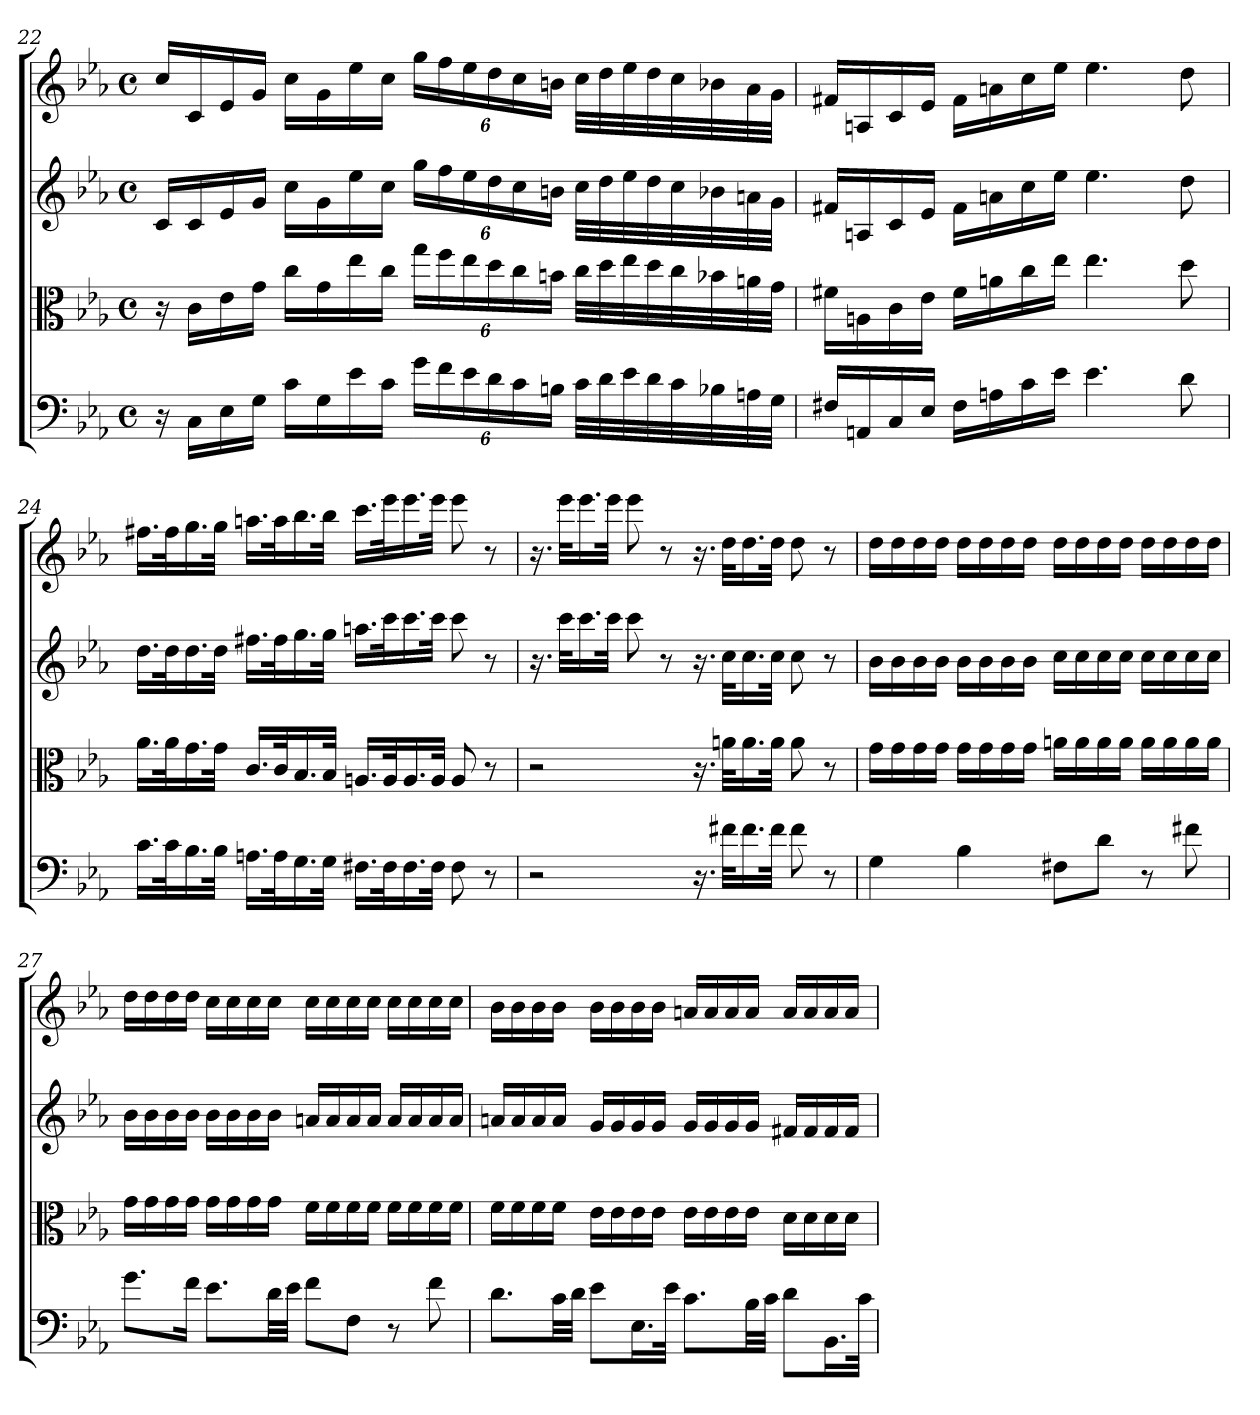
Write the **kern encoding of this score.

**kern	**kern	**kern	**kern
*part4	*part3	*part2	*part1
*staff4	*staff3	*staff2	*staff1
*clefF4	*clefC3	*clefG2	*clefG2
*k[b-e-a-]	*k[b-e-a-]	*k[b-e-a-]	*k[b-e-a-]
*c:	*c:	*c:	*c:
*M4/4	*M4/4	*M4/4	*M4/4
*met(c)	*met(c)	*met(c)	*met(c)
=22	=22	=22	=22
16r	16r	16c/LL	16cc/LL
16C\LL	16c\LL	16c/	16c/
16E-\	16e-\	16e-/	16e-/
16G\JJ	16g\JJ	16g/JJ	16g/JJ
16c\LL	16cc\LL	16cc\LL	16cc\LL
16G\	16g\	16g\	16g\
16e-\	16ee-\	16ee-\	16ee-\
16c\JJ	16cc\JJ	16cc\JJ	16cc\JJ
24g\LL	24gg\LL	24gg\LL	24gg\LL
24f\	24ff\	24ff\	24ff\
24e-\	24ee-\	24ee-\	24ee-\
24d\	24dd\	24dd\	24dd\
24c\	24cc\	24cc\	24cc\
24Bn\JJ	24bn\JJ	24bn\JJ	24bn\JJ
32c\LLL	32cc\LLL	32cc\LLL	32cc\LLL
32d\	32dd\	32dd\	32dd\
32e-\	32ee-\	32ee-\	32ee-\
32d\	32dd\	32dd\	32dd\
32c\	32cc\	32cc\	32cc\
32B-X\	32b-X\	32b-X\	32b-X\
32An\	32an\	32an\	32a-\
32G\JJJ	32g\JJJ	32g\JJJ	32g\JJJ
=23	=23	=23	=23
16F#X/LL	16f#X\LL	16f#X/LL	16f#X/LL
16AAn/	16An\	16An/	16An/
16C/	16c\	16c/	16c/
16E-/JJ	16e-\JJ	16e-/JJ	16e-/JJ
16F#\LL	16f#\LL	16f#\LL	16f#\LL
16An\	16an\	16an\	16an\
16c\	16cc\	16cc\	16cc\
16e-\JJ	16ee-\JJ	16ee-\JJ	16ee-\JJ
4.e-\	4.ee-\	4.ee-\	4.ee-\
8d\	8dd\	8dd\	8dd\
=24	=24	=24	=24
16.c\LL	16.a-\LL	16.dd\LL	16.ff#X\LL
32c\K	32a-\K	32dd\K	32ff#\K
16.B-\	16.g\	16.dd\	16.gg\
32B-\JJk	32g\JJk	32dd\JJk	32gg\JJk
16.An\LL	16.c/LL	16.ff#X\LL	16.aan\LL
32A\K	32c/K	32ff#\K	32aa\K
16.G\	16.B-/	16.gg\	16.bb-\
32G\JJk	32B-/JJk	32gg\JJk	32bb-\JJk
16.F#X\LL	16.An/LL	16.aan\LL	16.ccc\LL
32F#\K	32A/K	32ccc\K	32eee-\K
16.F#\	16.A/	16.ccc\	16.eee-\
32F#\JJk	32A/JJk	32ccc\JJk	32eee-\JJk
8F#\	8A/	8ccc\	8eee-\
8r	8r	8r	8r
=25	=25	=25	=25
2r	2r	16.r	16.r
.	.	32ccc\KLL	32eee-\KLL
.	.	16.ccc\	16.eee-\
.	.	32ccc\JJk	32eee-\JJk
.	.	8ccc\	8eee-\
.	.	8r	8r
16.r	16.r	16.r	16.r
32f#X\KLL	32an\KLL	32cc\KLL	32dd\KLL
16.f#\	16.a\	16.cc\	16.dd\
32f#\JJk	32a\JJk	32cc\JJk	32dd\JJk
8f#\	8a\	8cc\	8dd\
8r	8r	8r	8r
=26	=26	=26	=26
4G\	16g\LL	16b-\LL	16dd\LL
.	16g\	16b-\	16dd\
.	16g\	16b-\	16dd\
.	16g\JJ	16b-\JJ	16dd\JJ
4B-\	16g\LL	16b-\LL	16dd\LL
.	16g\	16b-\	16dd\
.	16g\	16b-\	16dd\
.	16g\JJ	16b-\JJ	16dd\JJ
8F#X\L	16an\LL	16cc\LL	16dd\LL
.	16a\	16cc\	16dd\
8d\J	16a\	16cc\	16dd\
.	16a\JJ	16cc\JJ	16dd\JJ
8r	16a\LL	16cc\LL	16dd\LL
.	16a\	16cc\	16dd\
8f#X\	16a\	16cc\	16dd\
.	16a\JJ	16cc\JJ	16dd\JJ
=27	=27	=27	=27
8.g\L	16g\LL	16b-\LL	16dd\LL
.	16g\	16b-\	16dd\
.	16g\	16b-\	16dd\
16f\Jk	16g\JJ	16b-\JJ	16dd\JJ
8.e-\L	16g\LL	16b-\LL	16cc\LL
.	16g\	16b-\	16cc\
.	16g\	16b-\	16cc\
32d\LL	16g\JJ	16b-\JJ	16cc\JJ
32e-\JJJ	.	.	.
8f\L	16f\LL	16an/LL	16cc\LL
.	16f\	16a/	16cc\
8F\J	16f\	16a/	16cc\
.	16f\JJ	16a/JJ	16cc\JJ
8r	16f\LL	16a/LL	16cc\LL
.	16f\	16a/	16cc\
8f\	16f\	16a/	16cc\
.	16f\JJ	16a/JJ	16cc\JJ
=28	=28	=28	=28
8.d\L	16f\LL	16an/LL	16b-\LL
.	16f\	16a/	16b-\
.	16f\	16a/	16b-\
32c\LL	16f\JJ	16a/JJ	16b-\JJ
32d\JJJ	.	.	.
8e-\L	16e-\LL	16g/LL	16b-\LL
.	16e-\	16g/	16b-\
16.E-\L	16e-\	16g/	16b-\
.	16e-\JJ	16g/JJ	16b-\JJ
32e-\JJk	.	.	.
8.c\L	16e-\LL	16g/LL	16an/LL
.	16e-\	16g/	16a/
.	16e-\	16g/	16a/
32B-\LL	16e-\JJ	16g/JJ	16a/JJ
32c\JJJ	.	.	.
8d\L	16d\LL	16f#X/LL	16a/LL
.	16d\	16f#/	16a/
16.BB-\L	16d\	16f#/	16a/
.	16d\JJ	16f#/JJ	16a/JJ
32c\JJk	.	.	.
=	=	=	=
*-	*-	*-	*-
